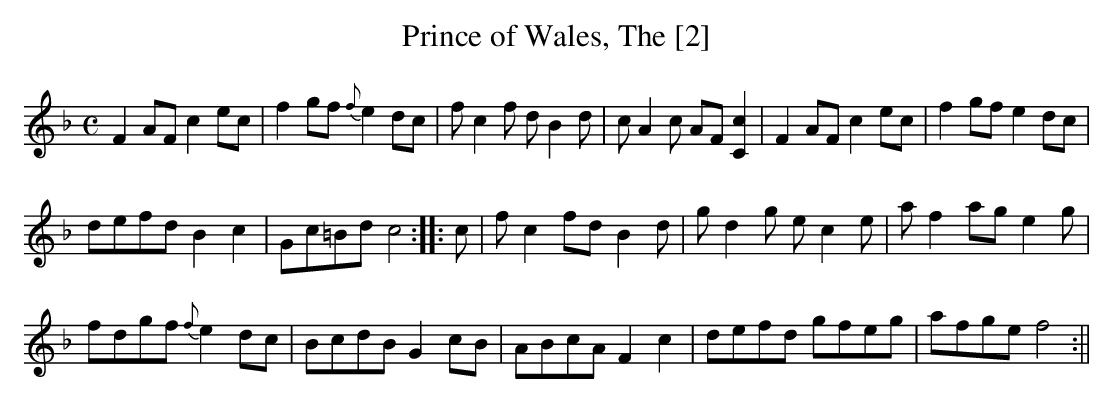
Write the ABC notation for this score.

X:1
T:Prince of Wales, The [2]
M:C
L:1/8
K:F
F2 AF c2 ec|f2 gf {f}e2 dc|f c2 f dB2d|c A2c AF [C2c2]|F2 AF c2 ec|f2 gf e2 dc|
defd B2 c2|Gc=Bd c4::c|f c2 fd B2d|g d2g ec2 e|a f2 ag e2g|
fdgf {f}e2 dc|BcdB G2 cB|ABcA F2c2|defd gfeg|afge f4:||
